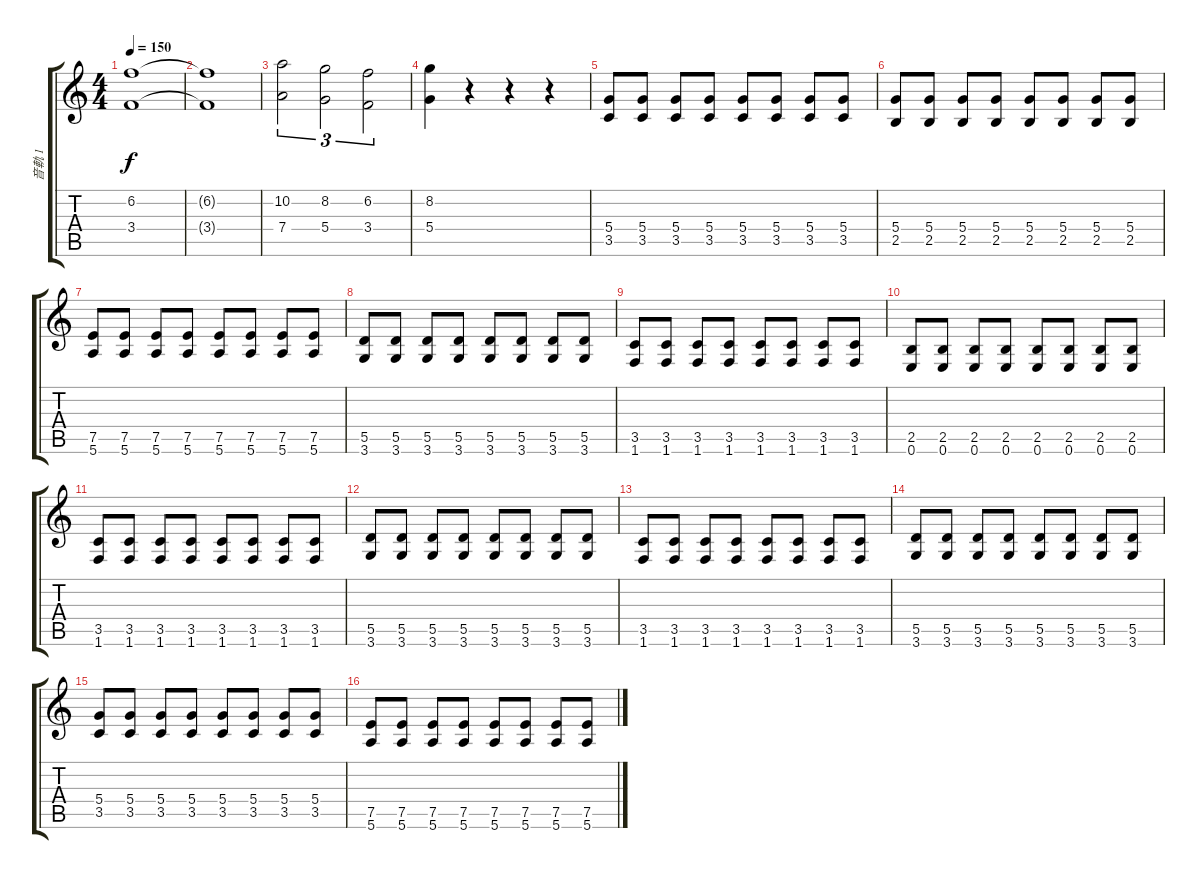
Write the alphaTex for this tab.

\track ("音軌 1" "音軌 1") {instrument overdrivenguitar}
\staff {score tabs}
\tuning (E4 B3 G3 D3 A2 E2) {hide}
\ts (4 4)
\tempo 150
\clef g2
\ks c
(6.2 3.4).1{dy f} |
(6.2{t} 3.4{t}).1 |
(10.2 7.4).2{tu (3 2)} (8.2 5.4).2{tu (3 2)} (6.2 3.4).2{tu (3 2)} |
(8.2 5.4).4 r.4 r.4 r.4 |
(5.4 3.5).8 (5.4 3.5).8 (5.4 3.5).8 (5.4 3.5).8 (5.4 3.5).8 (5.4 3.5).8 (5.4 3.5).8 (5.4 3.5).8 |
(5.4 2.5).8 (5.4 2.5).8 (5.4 2.5).8 (5.4 2.5).8 (5.4 2.5).8 (5.4 2.5).8 (5.4 2.5).8 (5.4 2.5).8 |
(7.5 5.6).8 (7.5 5.6).8 (7.5 5.6).8 (7.5 5.6).8 (7.5 5.6).8 (7.5 5.6).8 (7.5 5.6).8 (7.5 5.6).8 |
(5.5 3.6).8 (5.5 3.6).8 (5.5 3.6).8 (5.5 3.6).8 (5.5 3.6).8 (5.5 3.6).8 (5.5 3.6).8 (5.5 3.6).8 |
(3.5 1.6).8 (3.5 1.6).8 (3.5 1.6).8 (3.5 1.6).8 (3.5 1.6).8 (3.5 1.6).8 (3.5 1.6).8 (3.5 1.6).8 |
(2.5 0.6).8 (2.5 0.6).8 (2.5 0.6).8 (2.5 0.6).8 (2.5 0.6).8 (2.5 0.6).8 (2.5 0.6).8 (2.5 0.6).8 |
(3.5 1.6).8 (3.5 1.6).8 (3.5 1.6).8 (3.5 1.6).8 (3.5 1.6).8 (3.5 1.6).8 (3.5 1.6).8 (3.5 1.6).8 |
(5.5 3.6).8 (5.5 3.6).8 (5.5 3.6).8 (5.5 3.6).8 (5.5 3.6).8 (5.5 3.6).8 (5.5 3.6).8 (5.5 3.6).8 |
(3.5 1.6).8 (3.5 1.6).8 (3.5 1.6).8 (3.5 1.6).8 (3.5 1.6).8 (3.5 1.6).8 (3.5 1.6).8 (3.5 1.6).8 |
(5.5 3.6).8 (5.5 3.6).8 (5.5 3.6).8 (5.5 3.6).8 (5.5 3.6).8 (5.5 3.6).8 (5.5 3.6).8 (5.5 3.6).8 |
(5.4 3.5).8 (5.4 3.5).8 (5.4 3.5).8 (5.4 3.5).8 (5.4 3.5).8 (5.4 3.5).8 (5.4 3.5).8 (5.4 3.5).8 |
(7.5 5.6).8 (7.5 5.6).8 (7.5 5.6).8 (7.5 5.6).8 (7.5 5.6).8 (7.5 5.6).8 (7.5 5.6).8 (7.5 5.6).8
